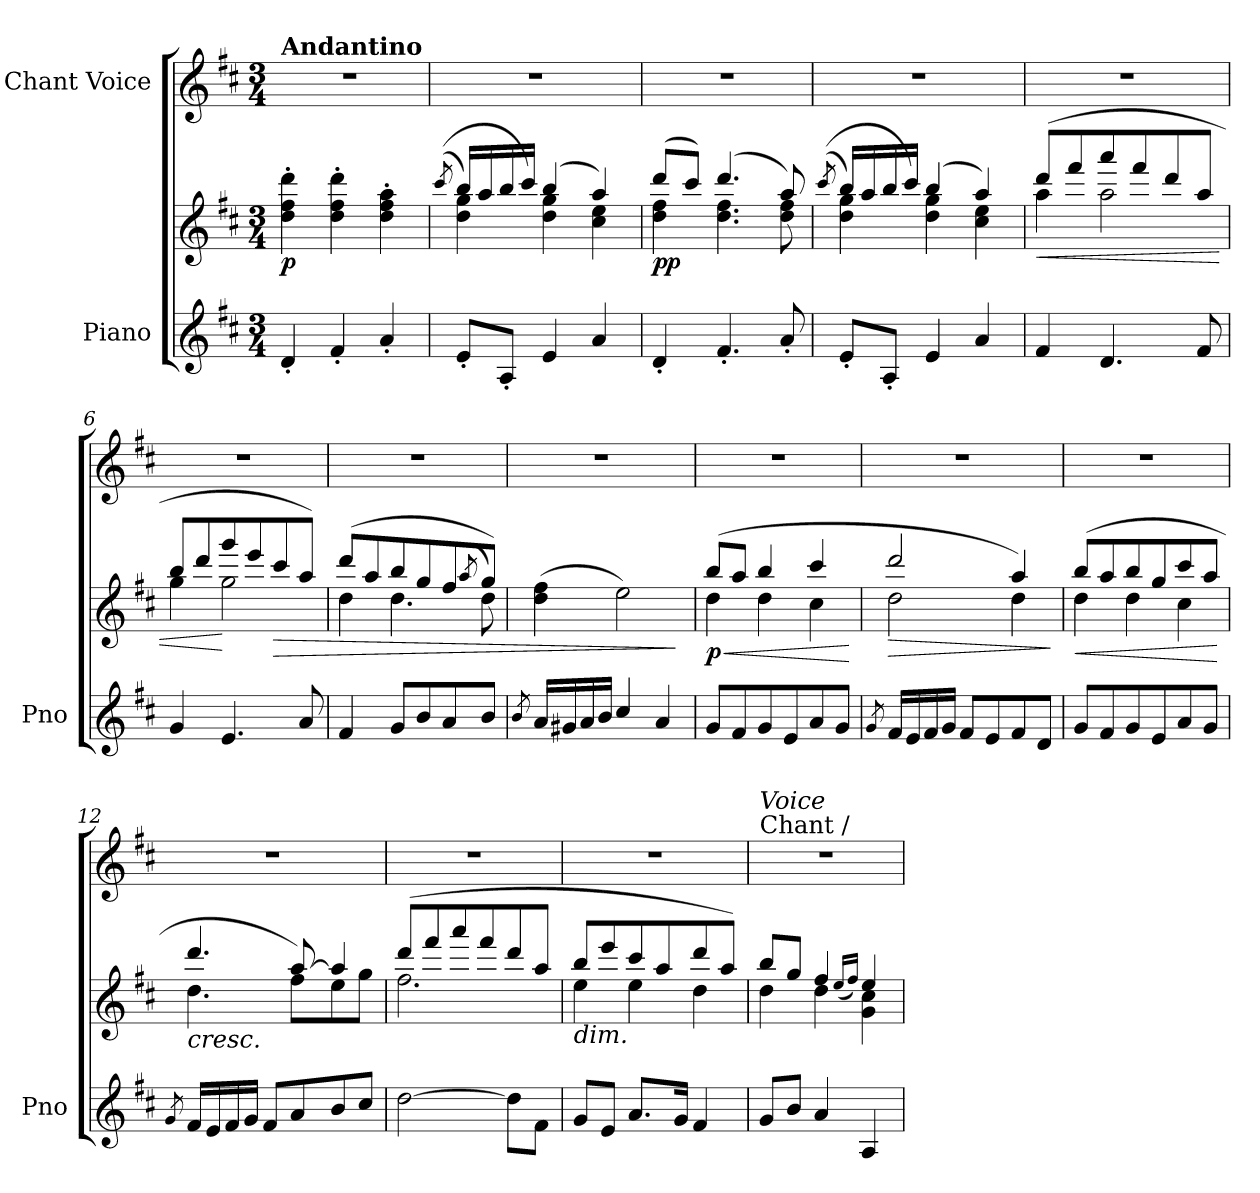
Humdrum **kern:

**kern	**kern	**dynam	**kern
*part2	*part2	*part2	*part1
*staff3	*staff2	*staff2/3	*staff1
*I"Piano	*	*	*I"Chant Voice
*I'Pno	*	*	*
*clefG2	*clefG2	*	*clefG2
*k[f#c#]	*k[f#c#]	*	*k[f#c#]
*M3/4	*M3/4	*	*M3/4
=1	=1	=1	=1
!	!	!	!LO:TX:a:B:t=Andantino
!	!	!LO:DY:b	!
4d'/	4dd\' 4ff#\' 4ddd\'	p	2.r
4f#'/	4dd\' 4ff#\' 4ddd\'	.	.
4a'/	4dd\' 4ff#\' 4aa\'	.	.
=2	=2	=2	=2
.	((>8qccc#/	.	.
*	*^	*	*
8e'/L	16bb/LL)	4dd\ 4gg\	.	2.r
.	16aa/	.	.	.
8A'/J	16bb/	.	.	.
.	16ccc#/JJ)	.	.	.
4e/	(4bb/	4dd\ 4gg\	.	.
4a/	4aa/)	4cc#\ 4ee\	.	.
=3	=3	=3	=3	=3
!	!	!	!LO:DY:b	!
4d'/	(8ddd/L	4dd\ 4ff#\	pp	2.r
.	8ccc#/J)	.	.	.
4.f#'/	(4.ddd/	4.dd\ 4.ff#\	.	.
8a'/	8aa/)	8dd\ 8ff#\	.	.
=4	=4	=4	=4	=4
.	((>8qccc#/	.	.	.
8e'/L	16bb/LL)	4dd\ 4gg\	.	2.r
.	16aa/	.	.	.
8A'/J	16bb/	.	.	.
.	16ccc#/JJ)	.	.	.
4e/	(4bb/	4dd\ 4gg\	.	.
4a/	4aa/)	4cc#\ 4ee\	.	.
!!LO:LB:g=z
=5	=5	=5	=5	=5
!	!	!	!LO:HP:b	!
4f#/	(8ddd/L	4aa\	<	2.r
.	8fff#/	.	.	.
4.d/	8aaa/	2aa\	.	.
.	8fff#/	.	.	.
.	8ddd/	.	.	.
8f#/	8aa/J	.	.	.
=6	=6	=6	=6	=6
4g/	8bb/L	4gg\	.	2.r
.	8ddd/	.	.	.
4.e/	8ggg/	2gg\	[	.
.	8eee/	.	.	.
!	!	!	!LO:HP:b	!
.	8ccc#/	.	>	.
8a/	8aa/J)	.	.	.
=7	=7	=7	=7	=7
4f#/	(8ddd/L	4dd\	.	2.r
.	8aa/	.	.	.
8g/L	8bb/	4.dd\	.	.
8b/	8gg/	.	.	.
8a/	8ff#/	.	.	.
.	(8qaa/	.	.	.
8b/J	8gg/J))	8dd\	.	.
*	*v	*v	*	*
=8	=8	=8	=8
8qb/	.	.	.
16a/LL	(4dd\ 4ff#\	.	2.r
16g#X/	.	.	.
16a/	.	.	.
16b/JJ	.	.	.
4cc#/	2ee\)	.	.
4a/	.	.	.
.	.	]	.
=9	=9	=9	=9
!	!	!LO:HP:b	!
*	*^	*	*
!	!	!	!LO:DY:n=1:b	!
8g/L	(8bb/L	4dd\	< p	2.r
8f#/	8aa/J	.	.	.
8g/	4bb/	4dd\	.	.
8e/	.	.	.	.
8a/	4ccc#/	4cc#\	.	.
8g/J	.	.	.	.
*	*v	*v	*	*
.	.	[	.
!!LO:LB:g=z
=10	=10	=10	=10
8qg/	.	.	.
!	!	!LO:HP:b	!
*	*^	*	*
16f#/LL	2ddd/	2dd\	>	2.r
16e/	.	.	.	.
16f#/	.	.	.	.
16g/JJ	.	.	.	.
8f#/L	.	.	.	.
8e/	.	.	.	.
8f#/	4aa/)	4dd\	.	.
8d/J	.	.	.	.
*	*v	*v	*	*
.	.	]	.
=11	=11	=11	=11
!	!	!LO:HP:b	!
*	*^	*	*
8g/L	(8bb/L	4dd\	<	2.r
8f#/	8aa/	.	.	.
8g/	8bb/	4dd\	.	.
8e/	8gg/	.	.	.
8a/	8ccc#/	4cc#\	.	.
8g/J	8aa/J	.	.	.
*	*v	*v	*	*
.	.	[	.
=12	=12	=12	=12
8qg/	.	.	.
*	*^	*	*
!	!LO:TX:b:i:t=cresc.	!	!	!
16f#/LL	4.ddd/	4.dd\	.	2.r
16e/	.	.	.	.
16f#/	.	.	.	.
16g/JJ	.	.	.	.
8f#/L	.	.	.	.
8a/	[8aa/)	8ff#\L	.	.
8b/	4aa/]	8ee\	.	.
8cc#/J	.	8gg\J	.	.
=13	=13	=13	=13	=13
!	!	!	!LO:DY:b	!
!	!	!	!LO:DY:n=1:b	!
[2dd\	(8ddd/L	2.ff#\	other-dynamics f	2.r
.	8fff#/	.	.	.
.	8aaa/	.	.	.
.	8fff#/	.	.	.
8dd\L]	8ddd/	.	.	.
8f#\J	8aa/J	.	.	.
=14	=14	=14	=14	=14
!	!LO:TX:b:i:t=dim.	!	!	!
8g/L	8bb/L	4ee\	.	2.r
8e/J	8eee/	.	.	.
8.a/L	8ccc#/	4ee\	.	.
.	8aa/	.	.	.
16g/Jk	.	.	.	.
4f#/	8ddd/	4dd\	.	.
.	8aa/J)	.	.	.
!!LO:LB:g=z
=15	=15	=15	=15	=15
!	!	!	!	!LO:TX:a:t=Chant /
!	!	!	!	!LO:TX:a:i:t=Voice
8g/L	8bb/L	4dd\	.	2.r
8b/J	8gg/J	.	.	.
4a/	4ff#/	4dd\	.	.
.	(16qee/LL	.	.	.
.	16qff#/JJ)	.	.	.
4A/	4ee/	4g\ 4cc#\	.	.
*	*v	*v	*	*
=	=	=	=
*-	*-	*-	*-
